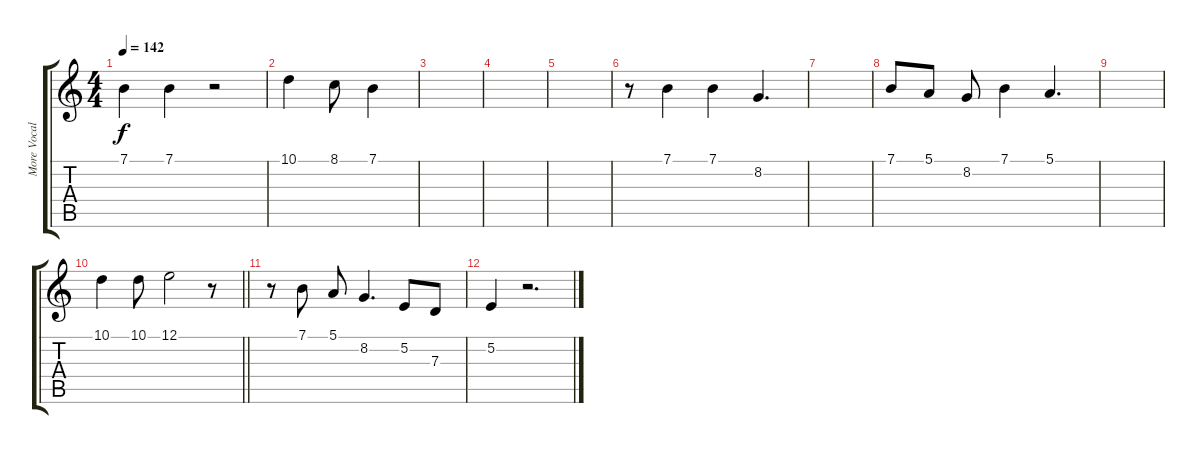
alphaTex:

\track ("More Vocals" "More Vocal") {instrument voiceoohs}
\staff {score tabs}
\tuning (E4 B3 G3 D3 A2 E2) {hide}
\ts (4 4)
\tempo 142
\clef g2
\ks c
7.1.4{dy f} 7.1.4 r.2 |
10.1.4 8.1.8 7.1.4 |
|
|
|
r.8 7.1.4 7.1.4 8.2.4{d} |
|
7.1.8 5.1.8 8.2.8 7.1.4 5.1.4{d} |
|
\barLineRight lightlight
10.1.4 10.1.8 12.1.2 r.8 |
r.8 7.1.8 5.1.8 8.2.4{d} 5.2.8 7.3.8 |
5.2.4 r.2{d}
